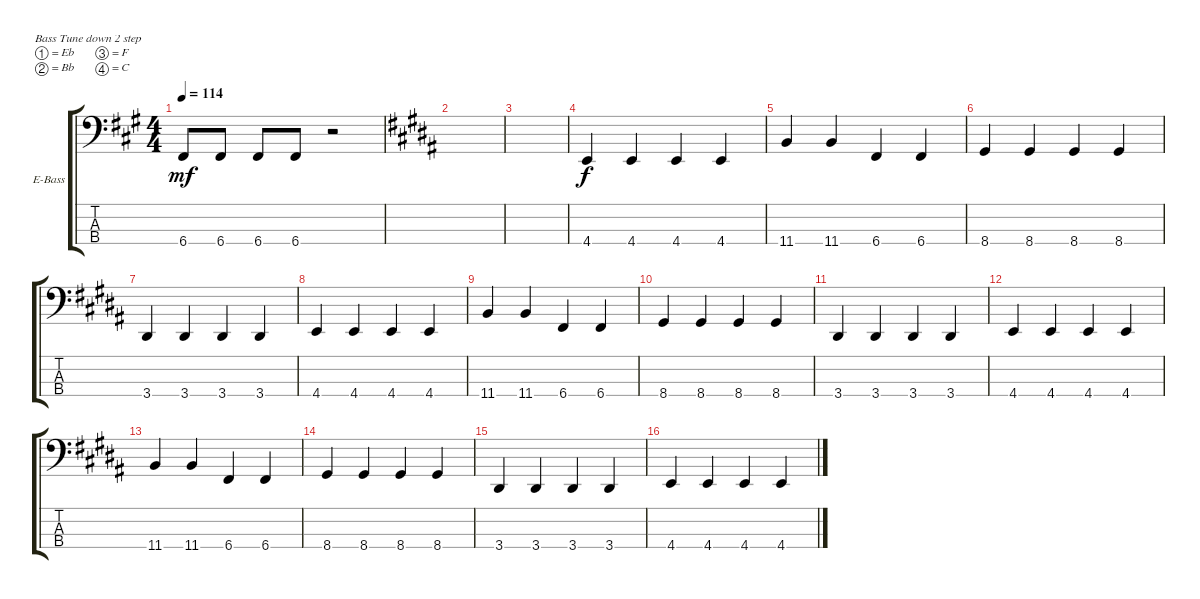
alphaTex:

\defaultSystemsLayout 4
\bracketExtendMode groupsimilarinstruments
\firstSystemTrackNameOrientation horizontal
\otherSystemsTrackNameOrientation horizontal
\track ("Electric Bass" "E-Bass") {instrument electricbassfinger}
\staff {score tabs}
\tuning (Eb2 Bb1 F1 C1)
\ts (4 4)
\tempo 114
\clef f4
\ks f#minor
6.4.8{dy mf} 6.4.8 6.4.8 6.4.8 r.2 |
\ks g#minor
|
|
4.4.4{dy f} 4.4.4 4.4.4 4.4.4 |
11.4.4 11.4.4 6.4.4 6.4.4 |
8.4.4 8.4.4 8.4.4 8.4.4 |
3.4.4 3.4.4 3.4.4 3.4.4 |
4.4.4 4.4.4 4.4.4 4.4.4 |
11.4.4 11.4.4 6.4.4 6.4.4 |
8.4.4 8.4.4 8.4.4 8.4.4 |
3.4.4 3.4.4 3.4.4 3.4.4 |
4.4.4 4.4.4 4.4.4 4.4.4 |
11.4.4 11.4.4 6.4.4 6.4.4 |
8.4.4 8.4.4 8.4.4 8.4.4 |
3.4.4 3.4.4 3.4.4 3.4.4 |
4.4.4 4.4.4 4.4.4 4.4.4
